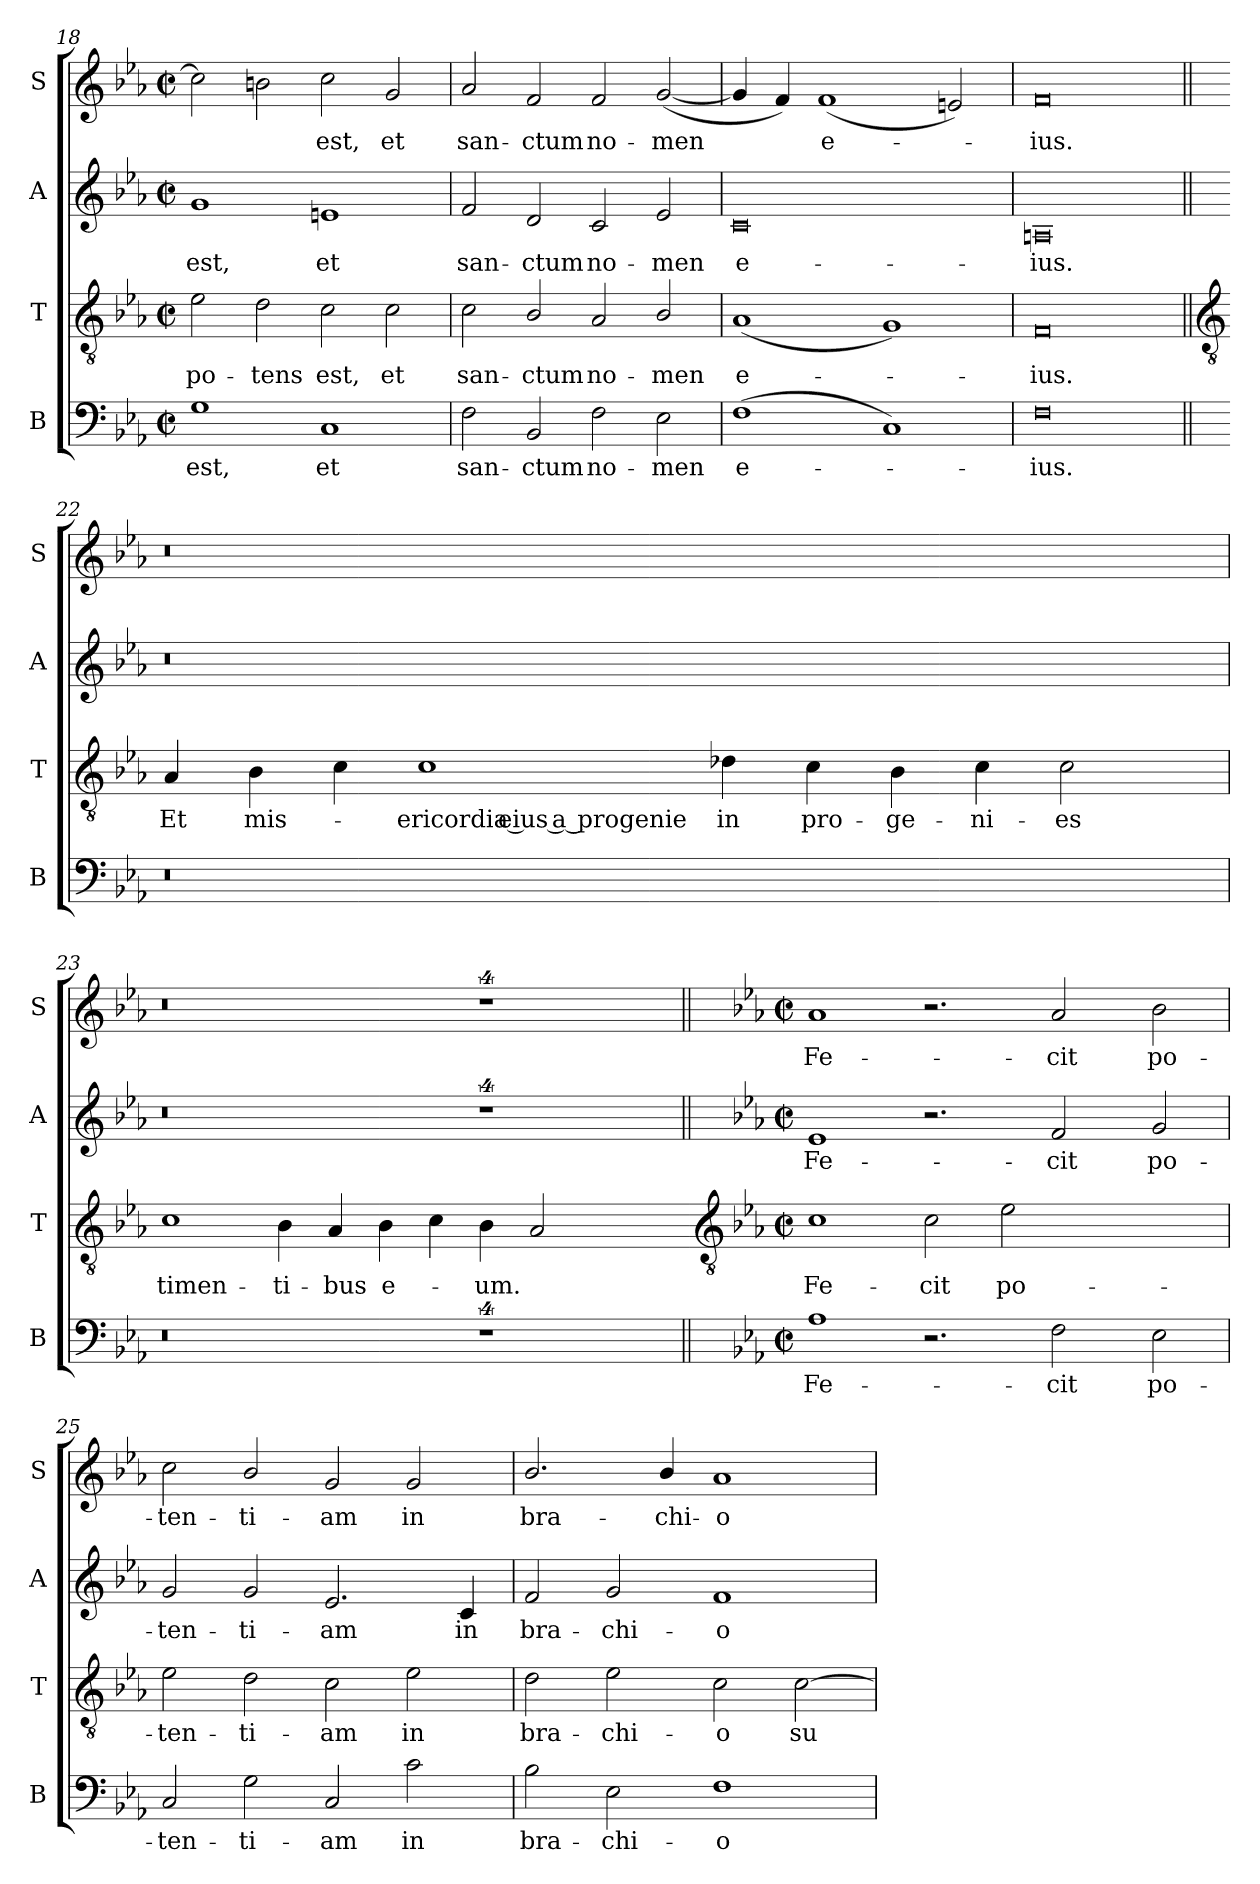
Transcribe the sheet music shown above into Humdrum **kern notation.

**kern	**text	**kern	**text	**kern	**text	**kern	**text
*part4	*part4	*part3	*part3	*part2	*part2	*part1	*part1
*staff4	*staff4	*staff3	*staff3	*staff2	*staff2	*staff1	*staff1
*I"B	*	*I"T	*	*I"A	*	*I"S	*
*I'B	*	*I'T	*	*I'A	*	*I'S	*
*clefF4	*	*clefGv2	*	*clefG2	*	*clefG2	*
*k[b-e-a-]	*	*k[b-e-a-]	*	*k[b-e-a-]	*	*k[b-e-a-]	*
*E-:	*	*E-:	*	*E-:	*	*E-:	*
*M4/2	*	*M4/2	*	*M4/2	*	*M4/2	*
*met(c|)	*	*met(c|)	*	*met(c|)	*	*met(c|)	*
=18	=18	=18	=18	=18	=18	=18	=18
!	!LO:LY:b	!	!LO:LY:b	!	!LO:LY:b	!	!
1G	est,	2e-	po-	1g	est,	2cc]	.
!	!	!	!LO:LY:b	!	!	!	!
.	.	2d	-tens	.	.	2bn	.
!	!LO:LY:b	!	!LO:LY:b	!	!LO:LY:b	!	!LO:LY:b
1C	et	2c	est,	1en	et	2cc	est,
!	!	!	!LO:LY:b	!	!	!	!LO:LY:b
.	.	2c	et	.	.	2g	et
=19	=19	=19	=19	=19	=19	=19	=19
!	!LO:LY:b	!	!LO:LY:b	!	!LO:LY:b	!	!LO:LY:b
2F	san-	2c	san-	2f	san-	2a-/	san-
!	!LO:LY:b	!	!LO:LY:b	!	!LO:LY:b	!	!LO:LY:b
2BB-	-ctum	2B-/	-ctum	2d	-ctum	2f	-ctum
!	!LO:LY:b	!	!LO:LY:b	!	!LO:LY:b	!	!LO:LY:b
2F	no-	2A-	no-	2c	no-	2f	no-
!	!LO:LY:b	!	!LO:LY:b	!	!LO:LY:b	!	!LO:LY:b
2E-	-men	2B-/	-men	2e-	-men	(<[2g	-men
=20	=20	=20	=20	=20	=20	=20	=20
!	!LO:LY:b	!	!LO:LY:b	!	!LO:LY:b	!	!
(<1F	e-	(<1A-	e-	0c	e-	4g]	.
.	.	.	.	.	.	4f)	.
!	!	!	!	!	!	!	!LO:LY:b
.	.	.	.	.	.	(<1f	e-
1C)	.	1G)	.	.	.	.	.
.	.	.	.	.	.	2en)	.
=21	=21	=21	=21	=21	=21	=21	=21
!	!LO:LY:b	!	!LO:LY:b	!	!LO:LY:b	!	!LO:LY:b
0F	ius.	0F	ius.	0An	-ius.	0f	ius.
!!LO:LB:g=z
=22||	=22||	=22||	=22||	=22||	=22||	=22||	=22||
*	*	*clefGv2	*	*	*	*	*
!	!	!	!LO:LY:b	!	!	!	!
0r	.	4A-	Et	0r	.	0r	.
!	!	!	!LO:LY:b	!	!	!	!
.	.	4B-	mis-	.	.	.	.
.	.	4c	.	.	.	.	.
!	!	!	!LO:LY:b	!	!	!	!
.	.	1c	ericordia eius a progenie	.	.	.	.
!	!	!	!LO:LY:b	!	!	!	!
.	.	4d-X	in	.	.	.	.
!	!	!	!LO:LY:b	!	!	!	!
1ryy	.	4c	pro-	1ryy	.	1ryy	.
!	!	!	!LO:LY:b	!	!	!	!
.	.	4B-	-ge-	.	.	.	.
!	!	!	!LO:LY:b	!	!	!	!
.	.	4c	-ni-	.	.	.	.
!	!	!	!LO:LY:b	!	!	!	!
.	.	2c	-es	.	.	.	.
4ryy	.	.	.	4ryy	.	4ryy	.
=23	=23	=23	=23	=23	=23	=23	=23
!	!	!	!LO:LY:b	!	!	!	!
0r	.	1c	timen-	0r	.	0r	.
!	!	!	!LO:LY:b	!	!	!	!
.	.	4B-	-ti-	.	.	.	.
!	!	!	!LO:LY:b	!	!	!	!
.	.	4A-	-bus	.	.	.	.
!	!	!	!LO:LY:b	!	!	!	!
.	.	4B-	e-	.	.	.	.
.	.	4c	.	.	.	.	.
!	!	!	!LO:LY:b	!	!	!	!
4%5r	.	4B-	um.	4%5r	.	4%5r	.
.	.	2A-	.	.	.	.	.
.	.	2ryy	.	.	.	.	.
!!LO:LB:g=z
=24||	=24||	=24-	=24||	=24||	=24||	=24||	=24||
*	*	*clefGv2	*	*	*	*	*
*k[b-e-a-]	*	*	*	*k[b-e-a-]	*	*k[b-e-a-]	*
*E-:	*	*	*	*E-:	*	*E-:	*
*M4/2	*	*M4/2	*	*M4/2	*	*M4/2	*
*met(c|)	*	*met(c|)	*	*met(c|)	*	*met(c|)	*
!	!LO:LY:b	!	!LO:LY:b	!	!LO:LY:b	!	!LO:LY:b
1A-	Fe-	1c	Fe-	1e-	Fe-	1a-	Fe-
!	!	!	!LO:LY:b	!	!	!	!
2.r	.	2c	-cit	2.r	.	2.r	.
!	!	!	!LO:LY:b	!	!	!	!
.	.	2e-	po-	.	.	.	.
!	!LO:LY:b	!	!	!	!LO:LY:b	!	!LO:LY:b
2F	-cit	.	.	2f	-cit	2a-	-cit
.	.	2.ryy	.	.	.	.	.
!	!LO:LY:b	!	!	!	!LO:LY:b	!	!LO:LY:b
2E-	po-	.	.	2g	po-	2b-	po-
=25	=25	=25	=25	=25	=25	=25	=25
!	!LO:LY:b	!	!LO:LY:b	!	!LO:LY:b	!	!LO:LY:b
2C	-ten-	2e-	-ten-	2g	-ten-	2cc	-ten-
!	!LO:LY:b	!	!LO:LY:b	!	!LO:LY:b	!	!LO:LY:b
2G	-ti-	2d	-ti-	2g	-ti-	2b-/	-ti-
!	!LO:LY:b	!	!LO:LY:b	!	!LO:LY:b	!	!LO:LY:b
2C	-am	2c	-am	2.e-	-am	2g	-am
!	!LO:LY:b	!	!LO:LY:b	!	!	!	!LO:LY:b
2c	in	2e-	in	.	.	2g	in
!	!	!	!	!	!LO:LY:b	!	!
.	.	.	.	4c	in	.	.
=26	=26	=26	=26	=26	=26	=26	=26
!	!LO:LY:b	!	!LO:LY:b	!	!LO:LY:b	!	!LO:LY:b
2B-	bra-	2d	bra-	2f	bra-	2.b-/	bra-
!	!LO:LY:b	!	!LO:LY:b	!	!LO:LY:b	!	!
2E-	-chi-	2e-	-chi-	2g	-chi-	.	.
!	!	!	!	!	!	!	!LO:LY:b
.	.	.	.	.	.	4b-/	-chi-
!	!LO:LY:b	!	!LO:LY:b	!	!LO:LY:b	!	!LO:LY:b
1F	-o	2c	-o	1f	-o	1a-	-o
!	!	!	!LO:LY:b	!	!	!	!
.	.	[2c	su-	.	.	.	.
=	=	=	=	=	=	=	=
*-	*-	*-	*-	*-	*-	*-	*-
